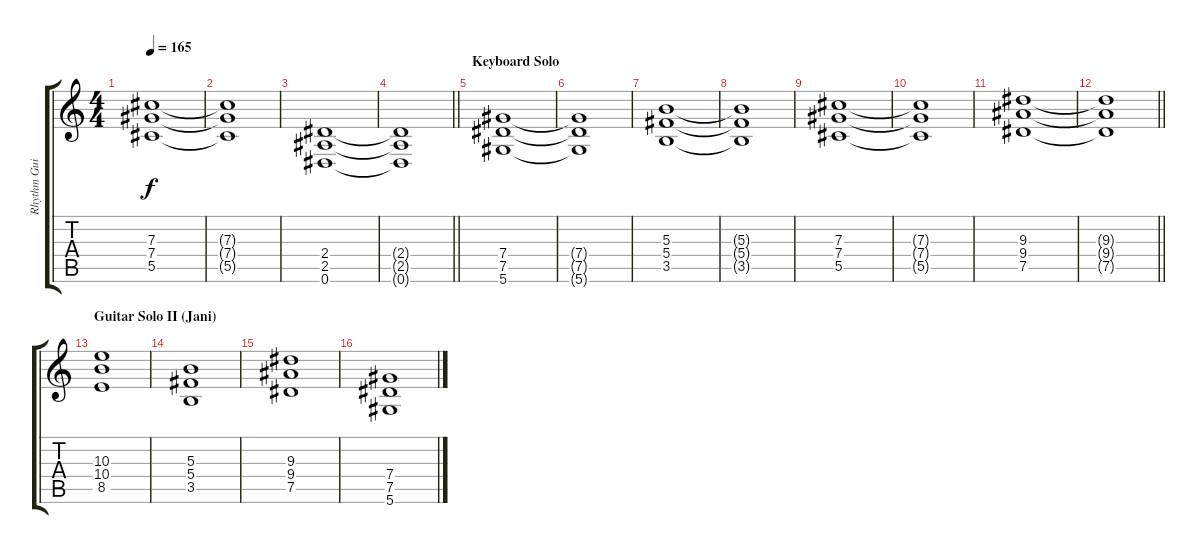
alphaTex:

\track ("Rhythm Guitar" "Rhythm Gui") {instrument overdrivenguitar}
\staff {score tabs}
\tuning (Eb4 Bb3 Gb3 Db3 Ab2 Eb2) {hide}
\ts (4 4)
\tempo 165
\clef g2
\ks c
(7.3 7.4 5.5).1{dy f} |
(7.3{t} 7.4{t} 5.5{t}).1 |
(2.4 2.5 0.6).1 |
\barLineRight lightlight
(2.4{t} 2.5{t} 0.6{t}).1 |
\section ("" "Keyboard Solo")
(7.4 7.5 5.6).1 |
(7.4{t} 7.5{t} 5.6{t}).1 |
(5.3 5.4 3.5).1 |
(5.3{t} 5.4{t} 3.5{t}).1 |
(7.3 7.4 5.5).1 |
(7.3{t} 7.4{t} 5.5{t}).1 |
(9.3 9.4 7.5).1 |
\barLineRight lightlight
(9.3{t} 9.4{t} 7.5{t}).1 |
\section ("" "Guitar Solo II (Jani)")
(10.3 10.4 8.5).1 |
(5.3 5.4 3.5).1 |
(9.3 9.4 7.5).1 |
(7.4 7.5 5.6).1
